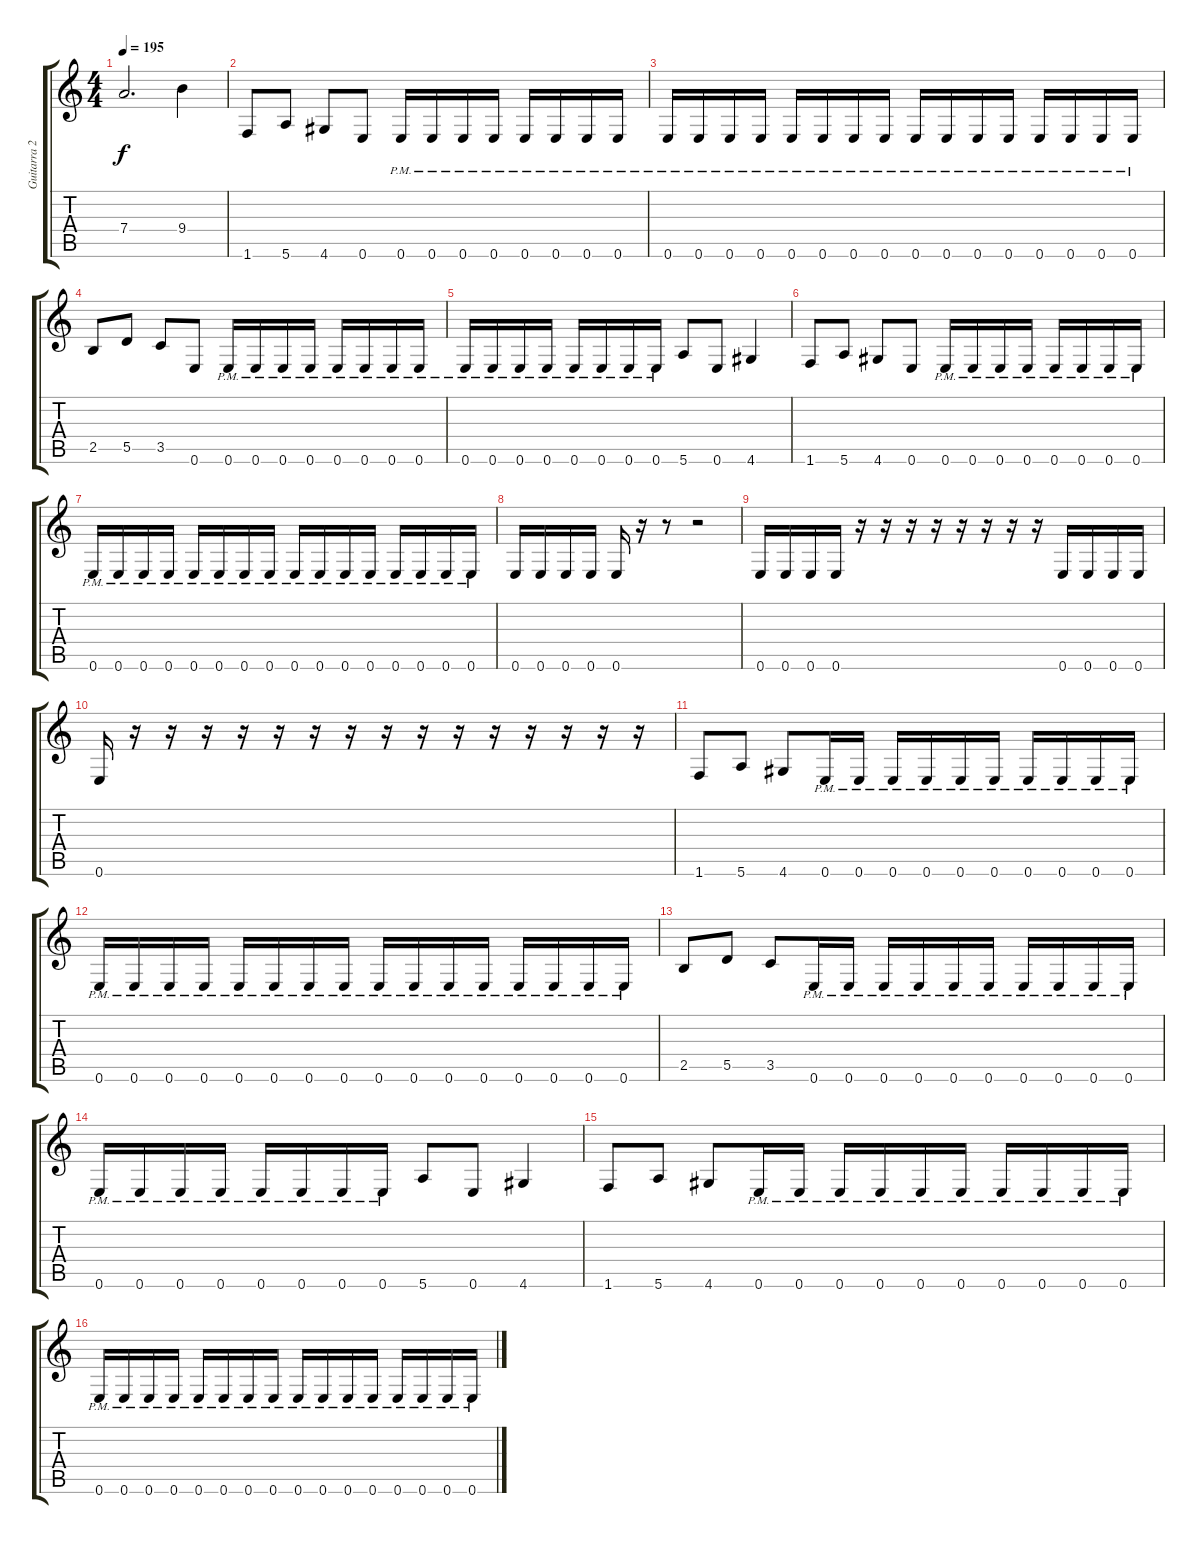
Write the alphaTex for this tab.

\track ("Guitarra 2" "Guitarra 2") {instrument distortionguitar}
\staff {score tabs}
\tuning (E4 B3 G3 D3 A2 E2) {hide}
\ts (4 4)
\tempo 195
\clef g2
\ks c
7.4.2{d dy f} 9.4.4 |
1.6.8 5.6.8 4.6.8 0.6.8 0.6{pm}.16 0.6{pm}.16 0.6{pm}.16 0.6{pm}.16 0.6{pm}.16 0.6{pm}.16 0.6{pm}.16 0.6{pm}.16 |
0.6{pm}.16 0.6{pm}.16 0.6{pm}.16 0.6{pm}.16 0.6{pm}.16 0.6{pm}.16 0.6{pm}.16 0.6{pm}.16 0.6{pm}.16 0.6{pm}.16 0.6{pm}.16 0.6{pm}.16 0.6{pm}.16 0.6{pm}.16 0.6{pm}.16 0.6{pm}.16 |
2.5.8 5.5.8 3.5.8 0.6.8 0.6{pm}.16 0.6{pm}.16 0.6{pm}.16 0.6{pm}.16 0.6{pm}.16 0.6{pm}.16 0.6{pm}.16 0.6{pm}.16 |
0.6{pm}.16 0.6{pm}.16 0.6{pm}.16 0.6{pm}.16 0.6{pm}.16 0.6{pm}.16 0.6{pm}.16 0.6{pm}.16 5.6.8 0.6.8 4.6.4 |
1.6.8 5.6.8 4.6.8 0.6.8 0.6{pm}.16 0.6{pm}.16 0.6{pm}.16 0.6{pm}.16 0.6{pm}.16 0.6{pm}.16 0.6{pm}.16 0.6{pm}.16 |
0.6{pm}.16 0.6{pm}.16 0.6{pm}.16 0.6{pm}.16 0.6{pm}.16 0.6{pm}.16 0.6{pm}.16 0.6{pm}.16 0.6{pm}.16 0.6{pm}.16 0.6{pm}.16 0.6{pm}.16 0.6{pm}.16 0.6{pm}.16 0.6{pm}.16 0.6{pm}.16 |
0.6.16 0.6.16 0.6.16 0.6.16 0.6.16 r.16 r.8 r.2 |
0.6.16 0.6.16 0.6.16 0.6.16 r.16 r.16 r.16 r.16 r.16 r.16 r.16 r.16 0.6.16 0.6.16 0.6.16 0.6.16 |
0.6.16 r.16 r.16 r.16 r.16 r.16 r.16 r.16 r.16 r.16 r.16 r.16 r.16 r.16 r.16 r.16 |
1.6.8 5.6.8 4.6.8 0.6{pm}.16 0.6{pm}.16 0.6{pm}.16 0.6{pm}.16 0.6{pm}.16 0.6{pm}.16 0.6{pm}.16 0.6{pm}.16 0.6{pm}.16 0.6{pm}.16 |
0.6{pm}.16 0.6{pm}.16 0.6{pm}.16 0.6{pm}.16 0.6{pm}.16 0.6{pm}.16 0.6{pm}.16 0.6{pm}.16 0.6{pm}.16 0.6{pm}.16 0.6{pm}.16 0.6{pm}.16 0.6{pm}.16 0.6{pm}.16 0.6{pm}.16 0.6{pm}.16 |
2.5.8 5.5.8 3.5.8 0.6{pm}.16 0.6{pm}.16 0.6{pm}.16 0.6{pm}.16 0.6{pm}.16 0.6{pm}.16 0.6{pm}.16 0.6{pm}.16 0.6{pm}.16 0.6{pm}.16 |
0.6{pm}.16 0.6{pm}.16 0.6{pm}.16 0.6{pm}.16 0.6{pm}.16 0.6{pm}.16 0.6{pm}.16 0.6{pm}.16 5.6.8 0.6.8 4.6.4 |
1.6.8 5.6.8 4.6.8 0.6{pm}.16 0.6{pm}.16 0.6{pm}.16 0.6{pm}.16 0.6{pm}.16 0.6{pm}.16 0.6{pm}.16 0.6{pm}.16 0.6{pm}.16 0.6{pm}.16 |
0.6{pm}.16 0.6{pm}.16 0.6{pm}.16 0.6{pm}.16 0.6{pm}.16 0.6{pm}.16 0.6{pm}.16 0.6{pm}.16 0.6{pm}.16 0.6{pm}.16 0.6{pm}.16 0.6{pm}.16 0.6{pm}.16 0.6{pm}.16 0.6{pm}.16 0.6{pm}.16
